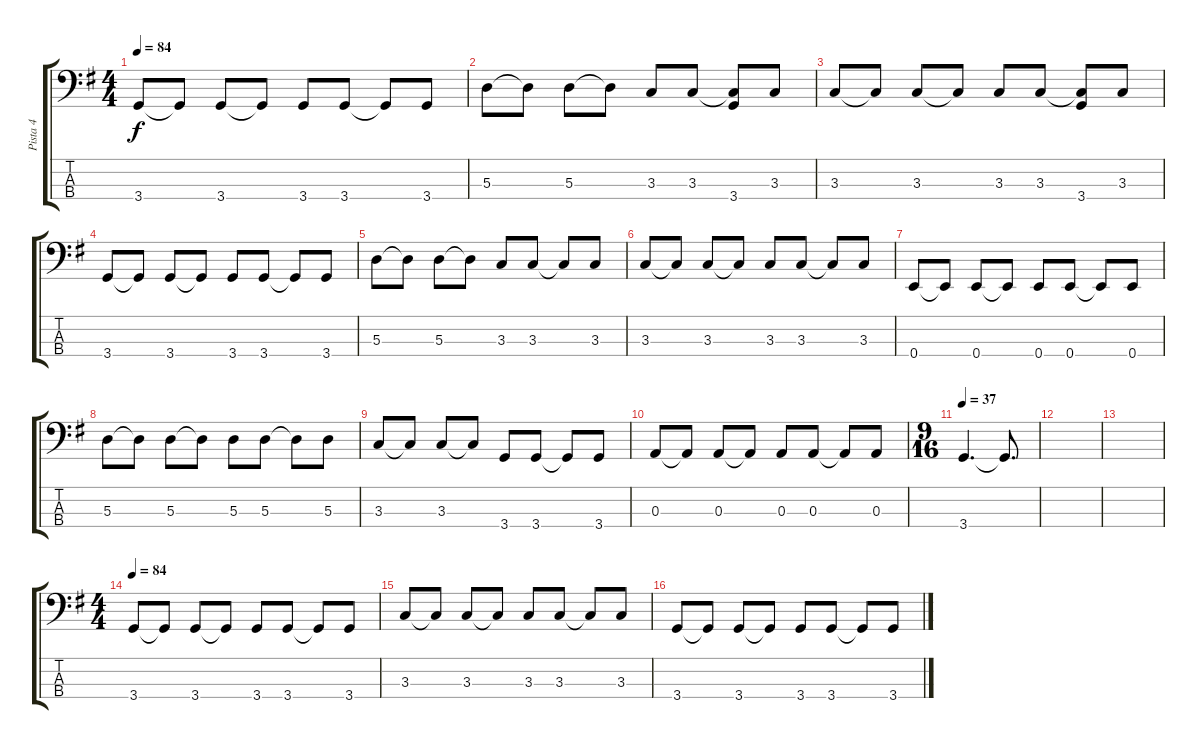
\track ("Pista 4" "Pista 4") {instrument electricbassfinger}
\staff {score tabs}
\tuning (G2 D2 A1 E1) {hide}
\ts (4 4)
\tempo 84
\clef f4
\ks g
3.4.8{dy f} 3.4{t}.8 3.4.8 3.4{t}.8 3.4.8 3.4.8 3.4{t}.8 3.4.8 |
5.3.8 5.3{t}.8 5.3.8 5.3{t}.8 3.3.8 3.3.8 (3.3{t} 3.4).8 3.3.8 |
3.3.8 3.3{t}.8 3.3.8 3.3{t}.8 3.3.8 3.3.8 (3.3{t} 3.4).8 3.3.8 |
3.4.8 3.4{t}.8 3.4.8 3.4{t}.8 3.4.8 3.4.8 3.4{t}.8 3.4.8 |
5.3.8 5.3{t}.8 5.3.8 5.3{t}.8 3.3.8 3.3.8 3.3{t}.8 3.3.8 |
3.3.8 3.3{t}.8 3.3.8 3.3{t}.8 3.3.8 3.3.8 3.3{t}.8 3.3.8 |
0.4.8 0.4{t}.8 0.4.8 0.4{t}.8 0.4.8 0.4.8 0.4{t}.8 0.4.8 |
5.3.8 5.3{t}.8 5.3.8 5.3{t}.8 5.3.8 5.3.8 5.3{t}.8 5.3.8 |
3.3.8 3.3{t}.8 3.3.8 3.3{t}.8 3.4.8 3.4.8 3.4{t}.8 3.4.8 |
0.3.8 0.3{t}.8 0.3.8 0.3{t}.8 0.3.8 0.3.8 0.3{t}.8 0.3.8 |
\ts (9 16)
\tempo 37
3.4.4{d} 3.4{t}.8{d} |
|
|
\ts (4 4)
\tempo 84
3.4.8 3.4{t}.8 3.4.8 3.4{t}.8 3.4.8 3.4.8 3.4{t}.8 3.4.8 |
3.3.8 3.3{t}.8 3.3.8 3.3{t}.8 3.3.8 3.3.8 3.3{t}.8 3.3.8 |
3.4.8 3.4{t}.8 3.4.8 3.4{t}.8 3.4.8 3.4.8 3.4{t}.8 3.4.8
